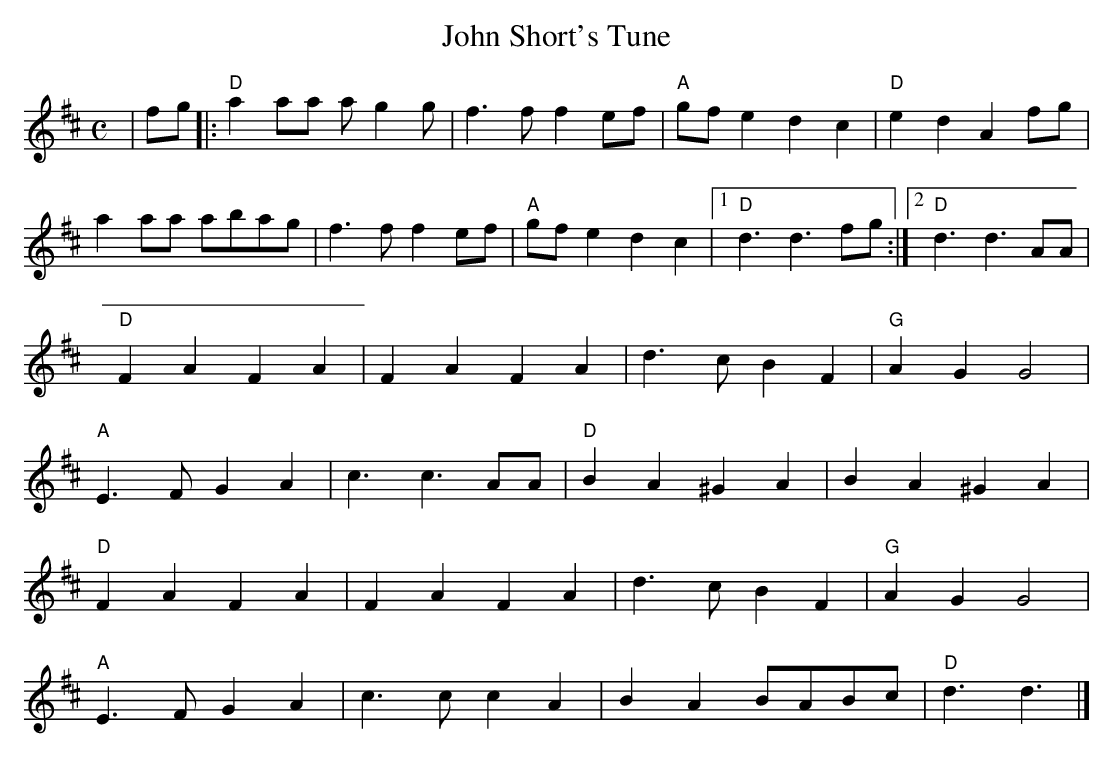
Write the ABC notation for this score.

X:1
T:John Short's Tune
M:C
L:1/8
K:D
| fg |: "D"a2aa ag2g | f3f f2ef | "A"gfe2 d2c2 | "D"e2d2 A2fg |
a2aa abag | f3f f2ef  | "A"gfe2 d2c2 |[1 "D"d3d3 fg :|[2 "D"d3d3 AA |
"D"F2A2 F2A2 | F2A2 F2A2 | d3c B2F2  | "G"A2G2 G4|
"A"E3F G2A2  | c3c3 AA   | "D"B2A2 ^G2A2| B2A2 ^G2A2|
"D"F2A2 F2A2 | F2A2 F2A2 | d3c B2F2  | "G"A2G2 G4 |
"A"E3F G2A2  | c3c c2A2  | B2A2 BABc | "D"d3d3|]
